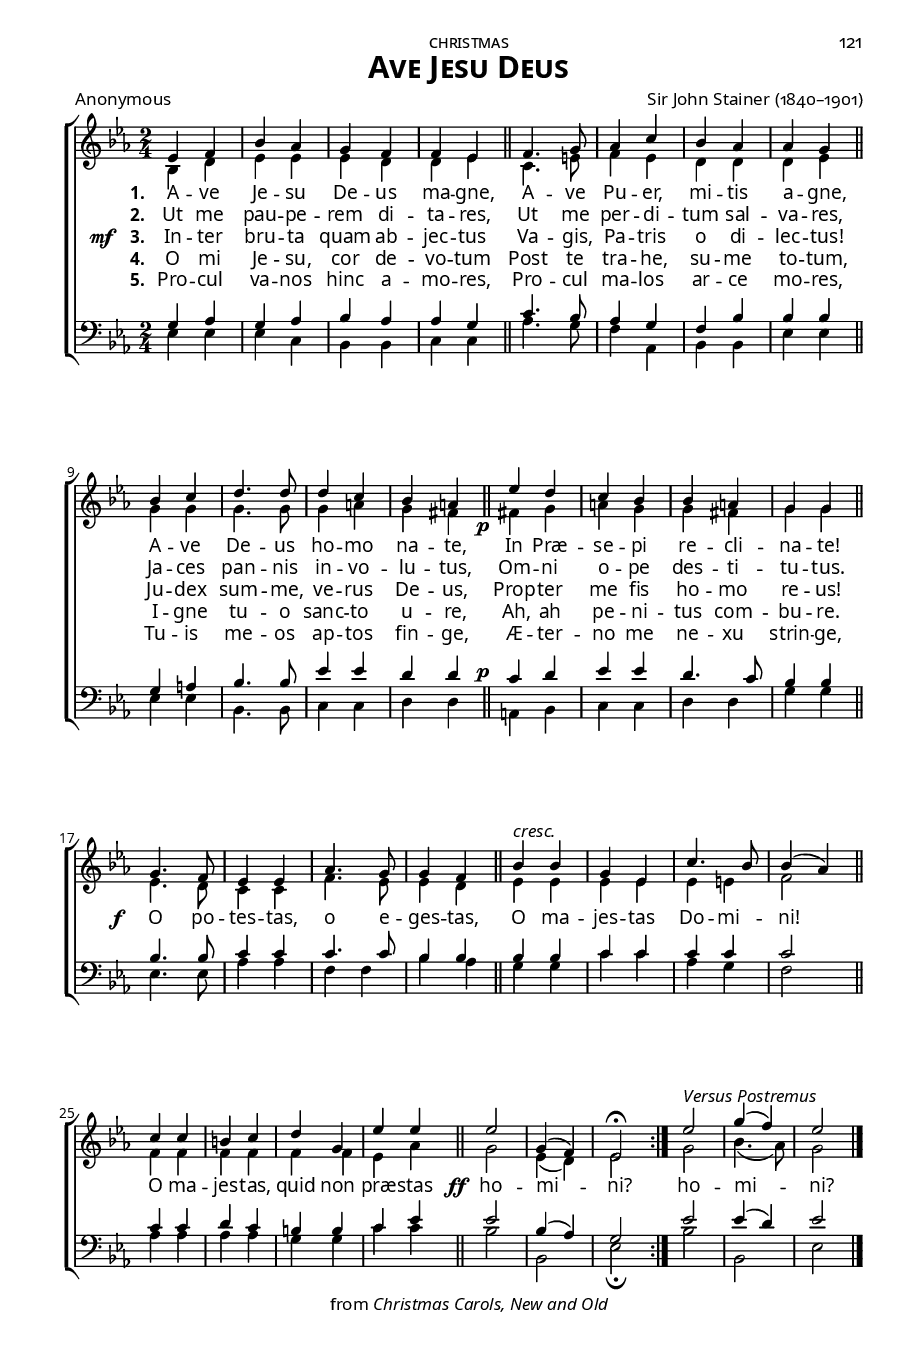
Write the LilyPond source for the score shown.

\version "2.14.2"
\include "util.ly"
\header {
  title = \markup{\override #'(font-name . "Garamond Premier Pro Semibold"){ \abs-fontsize #15 \smallCapsOldStyle"Ave Jesu Deus"}}
  poet = \markup\oldStyleNum"Anonymous"
  composer = \markup\oldStyleNum"Sir John Stainer (1840–1901)"
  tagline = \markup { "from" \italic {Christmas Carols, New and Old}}
}
\paper {
  %print-all-headers = ##f
  paper-height = 9\in
  paper-width = 6\in
  indent = 0\in
  %system-system-spacing = #'((basic-distance . 10) (padding . 0))
  %system-system-spacing =
  %  #'((basic-distance . 0)
  %     (minimum-distance . 0)
  %     (padding . -0.35)
  %     (stretchability . 100))
  ragged-last-bottom = ##f
  ragged-bottom = ##f
  two-sided = ##t
  inner-margin = 0.5\in
  outer-margin = 0.25\in
  top-margin = 0.25\in
  bottom-margin = 0.25\in
  first-page-number = #121
  print-first-page-number = ##t
  headerLine = \markup{\override #'(font-name . "Garamond Premier Pro") \smallCapsOldStyle"christmas"}
  oddHeaderMarkup = \markup\fill-line{
     \override #'(font-name . "Garamond Premier Pro")\abs-fontsize #8.5
     \combine 
        \fill-line{"" \on-the-fly #print-page-number-check-first
        \oldStylePageNum""
        }
        \fill-line{\headerLine}
  }
  evenHeaderMarkup = \markup {
     \override #'(font-name . "Garamond Premier Pro")\abs-fontsize #8.5
     \combine
        \on-the-fly #print-page-number-check-first
        \oldStylePageNum""
        \fill-line{\headerLine}
  }
}
#(set-global-staff-size 15) \paper{ #(define fonts (make-pango-font-tree "GoudyOlSt BT" "Garamond Premier Pro" "Garamond Premier Pro" (/ 15 20))) }
global = {
  \key ees \major
  \time 2/4
  \override DynamicLineSpanner #'staff-padding = #0.0
  \override DynamicLineSpanner #'Y-extent = #'(1 . 1)
  \override DynamicText #'X-offset = #'-4
}

sopMusic = \relative c' {
  ees4 f |
  bes aes |
  g f |
  f ees \bar "||"
  f4. g8 |
  aes4 c |
  
  bes aes |
  aes g \bar "||"
  bes c |
  d4. d8 |
  d4 c |
  bes a \bar "||"
  ees'_\p d |
  
  c bes |
  bes a |
  g g \bar "||" \break
  g4. f8 |
  ees4 ees |
  aes4. g8 |
  g4 f \bar "||"
  
  bes4^\markup\italic"cresc." bes |
  g ees |
  c'4. bes8 |
  bes4( aes) \bar "||" \break
  c4 c |
  b c |
  d g, |
  
  ees' ees \bar "||"
  ees2 |
  g,4( f) |
  ees2\fermata \bar ":|"
  ees'^\markup\italic{ "Versus Postremus"} |
  g4( f) |
  ees2 \bar "|."
}
sopWords = \lyricmode {
  
}

altoMusic = \relative c' {
  bes4 d |
  ees ees |
  ees d |
  d ees \bar "||"
  c4. e8 |
  f4 ees |
  
  d d |
  d ees \bar "||"
  g g |
  g4. g8 |
  g4 a |
  g fis \bar "||"
  fis! g |
  
  a g |
  g fis |
  g g \bar "||"
  ees4. d8 |
  c4 c |
  f4. ees8 |
  ees4 d |
  
  ees ees |
  ees ees |
  ees e |
  f2 \bar "||"
  f4 f |
  f f |
  f f |
  
  ees aes \bar "||"
  g2 |
  ees4( d) |
  ees2 |
  g2 |
  bes4.( aes8) |
  g2 \bar "|."
}
altoWords = {
  \dropLyricsV
  \lyricmode {
    \set stanza = #"1. "
    A -- ve Je -- su De -- us ma -- gne,
    A -- ve Pu -- er, mi -- tis a -- gne,
    A -- ve De -- us ho -- mo na -- te,
    In Præ -- se -- pi re -- cli -- na -- te!
  }
  
  \set stanza = \markup\dynamic"f   "
  \lyricmode {
    \set associatedVoice = "tenors"
    O po -- tes -- tas, o e -- ges -- tas,
    O ma -- jes -- tas Do -- mi -- ni!
    O ma -- jes -- tas, quid non præ -- stas
  }
  \set stanza = \markup\dynamic"  ff "
  \lyricmode{
    ho -- mi -- ni?
    ho -- mi -- ni?
  }
}
altoWordsII = \lyricmode {
  \dropLyricsV
%\markup\italic
  \set stanza = #"2. "
  Ut me pau -- pe -- rem di -- ta -- res,
  Ut me per -- di -- tum sal -- va -- res,
  Ja -- ces pan -- nis in -- vo -- lu -- tus,
  Om -- ni o -- pe des -- ti -- tu -- tus.
}
altoWordsIII = {
  \dropLyricsV
  \set stanza = \markup{\dynamic "mf  " "3. "}
  \lyricmode {
    In -- ter bru -- ta quam ab -- jec -- tus
    Va -- gis, Pa -- tris o di -- lec -- tus!
    Ju -- dex sum -- me, ve -- rus De -- us,
    Prop -- ter me fis ho -- mo re -- us!
  }
}
altoWordsIV = \lyricmode {
  \dropLyricsV
  \set stanza = #"4. "
  O mi Je -- su, cor de -- vo -- tum
  Post te tra -- he, su -- me to -- tum,
  I -- gne tu -- o sanc -- to u -- re,
  Ah, ah pe -- ni -- tus com -- bu -- re.
}
altoWordsV = \lyricmode {
  \dropLyricsV
  \set stanza = #"5. "
  Pro -- cul va -- nos hinc a -- mo -- res,
  Pro -- cul ma -- los ar -- ce mo -- res,
  Tu -- is me -- os ap -- tos fin -- ge,
  Æ -- ter -- no me ne -- xu strin -- ge,
}
altoWordsVI = \lyricmode {
  \set stanza = #"6. "
  \set ignoreMelismata = ##t
}
tenorMusic = \relative c' {
  g4 aes |
  g aes |
  bes aes |
  aes g \bar "||"
  c4. bes8 |
  aes4 g |
  
  f bes |
  bes bes \bar "||"
  g a |
  bes4. bes8 |
  ees4 ees |
  d d \bar "||"
  c^\p d |
  
  ees4 ees |
  d4. c8 |
  bes4 bes \bar "||"
  bes4. bes8 |
  c4 c |
  c4. c8 |
  bes4 bes \bar "||"
  
  bes bes |
  c c |
  c c |
  c2 \bar "||"
  c4 c |
  d c |
  b b |
  
  c ees \bar "||"
  ees2 |
  bes4( aes) |
  g2 |
  
  ees' |
  ees4( d) |
  ees2 \bar "|."
  
}
tenorWords = \lyricmode {

}

bassMusic = \relative c {
  ees4 ees |
  ees c |
  bes bes |
  c c \bar "||"
  aes'4. g8 |
  f4 aes, |
  
  bes4 bes |
  ees ees \bar "||"
  ees ees |
  bes4. bes8 |
  c4 c |
  d d \bar "||"
  a bes |
  
  c c |
  d d |
  g g \bar "||"
  ees4. ees8 |
  aes4 aes |
  f f |
  bes aes \bar "||"
  
  g g |
  c c |
  aes g |
  f2 \bar "||"
  aes4 aes |
  aes aes |
  g g |
  
  c c \bar "||"
  bes2 |
  bes, |
  ees\fermata |
  bes' |
  bes, |
  ees \bar "|."
}
bassWords = \lyricmode {

}

pianoRH = \relative c' {
  
}
pianoLH = \relative c' {
  
}

\score {
  <<
   \new ChoirStaff <<
%    \new Lyrics = sopranos \with { \override VerticalAxisGroup #'nonstaff-relatedstaff-spacing = #'((basic-distance . 1)) }
    \new Staff = women <<
      \new Voice = "sopranos" { \voiceOne << \global \sopMusic >> }
      \new Voice = "altos" { \voiceTwo << \global \altoMusic >> }
    >>
   \new Staff = men <<
      \clef bass
      \new Voice = "tenors" { \voiceOne << \global \tenorMusic >> }
      \new Voice = "basses" { \voiceTwo << \global \bassMusic >> }
    >>
    \new Lyrics \with { alignAboveContext = #"women" \override VerticalAxisGroup #'nonstaff-relatedstaff-spacing = #'((basic-distance . 1))} \lyricsto "sopranos" \sopWords
     \new Lyrics = "altosVI"  \with { alignBelowContext = #"women" \override VerticalAxisGroup #'nonstaff-relatedstaff-spacing = #'((basic-distance . 1))} \lyricsto "altos" \altoWordsVI
    \new Lyrics = "altosV"  \with { alignBelowContext = #"women" \override VerticalAxisGroup #'nonstaff-relatedstaff-spacing = #'((basic-distance . 1))} \lyricsto "altos" \altoWordsV
    \new Lyrics = "altosIV"  \with { alignBelowContext = #"women" \override VerticalAxisGroup #'nonstaff-relatedstaff-spacing = #'((basic-distance . 1))} \lyricsto "altos" \altoWordsIV
    \new Lyrics = "altosIII"  \with { alignBelowContext = #"women" \override VerticalAxisGroup #'nonstaff-relatedstaff-spacing = #'((basic-distance . 1))} \lyricsto "altos" \altoWordsIII
    \new Lyrics = "altosII"  \with { alignBelowContext = #"women" \override VerticalAxisGroup #'nonstaff-relatedstaff-spacing = #'((basic-distance . 1))} \lyricsto "altos" \altoWordsII
    \new Lyrics = "altos"  \with { alignBelowContext = #"women" \override VerticalAxisGroup #'nonstaff-relatedstaff-spacing = #'((basic-distance . 1))} \lyricsto "altos" \altoWords
    \new Lyrics \with { alignAboveContext = #"men" \override VerticalAxisGroup #'nonstaff-relatedstaff-spacing = #'((basic-distance . 1)) } \lyricsto "tenors" \tenorWords
    \new Lyrics \with { alignBelowContext = #"men" \override VerticalAxisGroup #'nonstaff-relatedstaff-spacing = #'((basic-distance . 1)) } \lyricsto "basses" \bassWords
  >>
%    \new PianoStaff << \new Staff { \new Voice { \pianoRH } } \new Staff { \clef "bass" \pianoLH } >>
  >>
  \layout {
    \context {
      \Score
      %\override SpacingSpanner #'base-shortest-duration = #(ly:make-moment 1 8)
      %\override SpacingSpanner #'common-shortest-duration = #(ly:make-moment 1 4)
    }
    \context {
      % Remove all empty staves
      % \Staff \RemoveEmptyStaves \override VerticalAxisGroup #'remove-first = ##t
    }
    \context {
      \Lyrics
      \override LyricText #'X-offset = #center-on-word
    }
  }
  \midi {
    \tempo 4 = 100
    \set Staff.midiInstrument = "flute"
  
    \context {
      \Voice
      \remove "Dynamic_performer"
    }
  }
}
